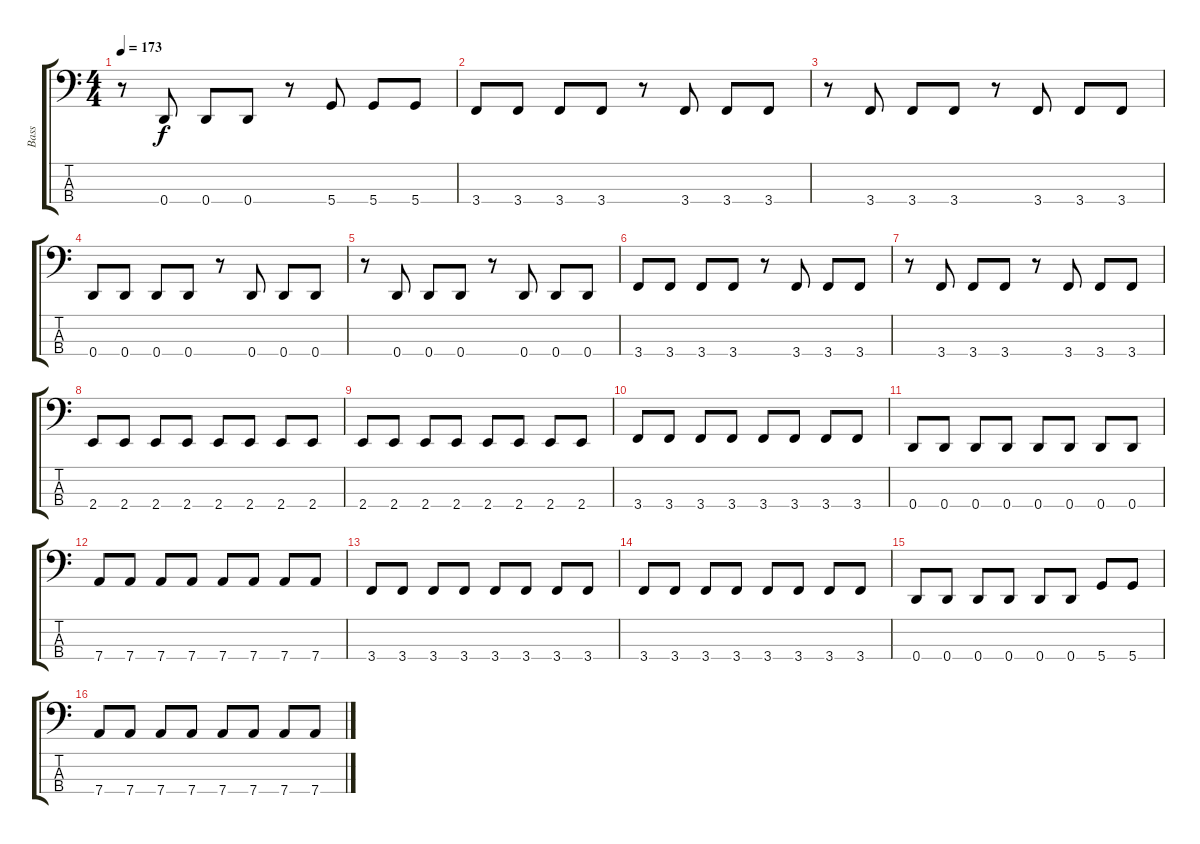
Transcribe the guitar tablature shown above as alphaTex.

\track ("Bass" "Bass") {instrument electricbasspick}
\staff {score tabs}
\tuning (G2 D2 A1 D1) {hide}
\ts (4 4)
\tempo 173
\clef f4
\ks c
r.8{dy f} 0.4.8 0.4.8 0.4.8 r.8 5.4.8 5.4.8 5.4.8 |
3.4.8 3.4.8 3.4.8 3.4.8 r.8 3.4.8 3.4.8 3.4.8 |
r.8 3.4.8 3.4.8 3.4.8 r.8 3.4.8 3.4.8 3.4.8 |
0.4.8 0.4.8 0.4.8 0.4.8 r.8 0.4.8 0.4.8 0.4.8 |
r.8 0.4.8 0.4.8 0.4.8 r.8 0.4.8 0.4.8 0.4.8 |
3.4.8 3.4.8 3.4.8 3.4.8 r.8 3.4.8 3.4.8 3.4.8 |
r.8 3.4.8 3.4.8 3.4.8 r.8 3.4.8 3.4.8 3.4.8 |
2.4.8 2.4.8 2.4.8 2.4.8 2.4.8 2.4.8 2.4.8 2.4.8 |
2.4.8 2.4.8 2.4.8 2.4.8 2.4.8 2.4.8 2.4.8 2.4.8 |
3.4.8 3.4.8 3.4.8 3.4.8 3.4.8 3.4.8 3.4.8 3.4.8 |
0.4.8 0.4.8 0.4.8 0.4.8 0.4.8 0.4.8 0.4.8 0.4.8 |
7.4.8 7.4.8 7.4.8 7.4.8 7.4.8 7.4.8 7.4.8 7.4.8 |
3.4.8 3.4.8 3.4.8 3.4.8 3.4.8 3.4.8 3.4.8 3.4.8 |
3.4.8 3.4.8 3.4.8 3.4.8 3.4.8 3.4.8 3.4.8 3.4.8 |
0.4.8 0.4.8 0.4.8 0.4.8 0.4.8 0.4.8 5.4.8 5.4.8 |
7.4.8 7.4.8 7.4.8 7.4.8 7.4.8 7.4.8 7.4.8 7.4.8
